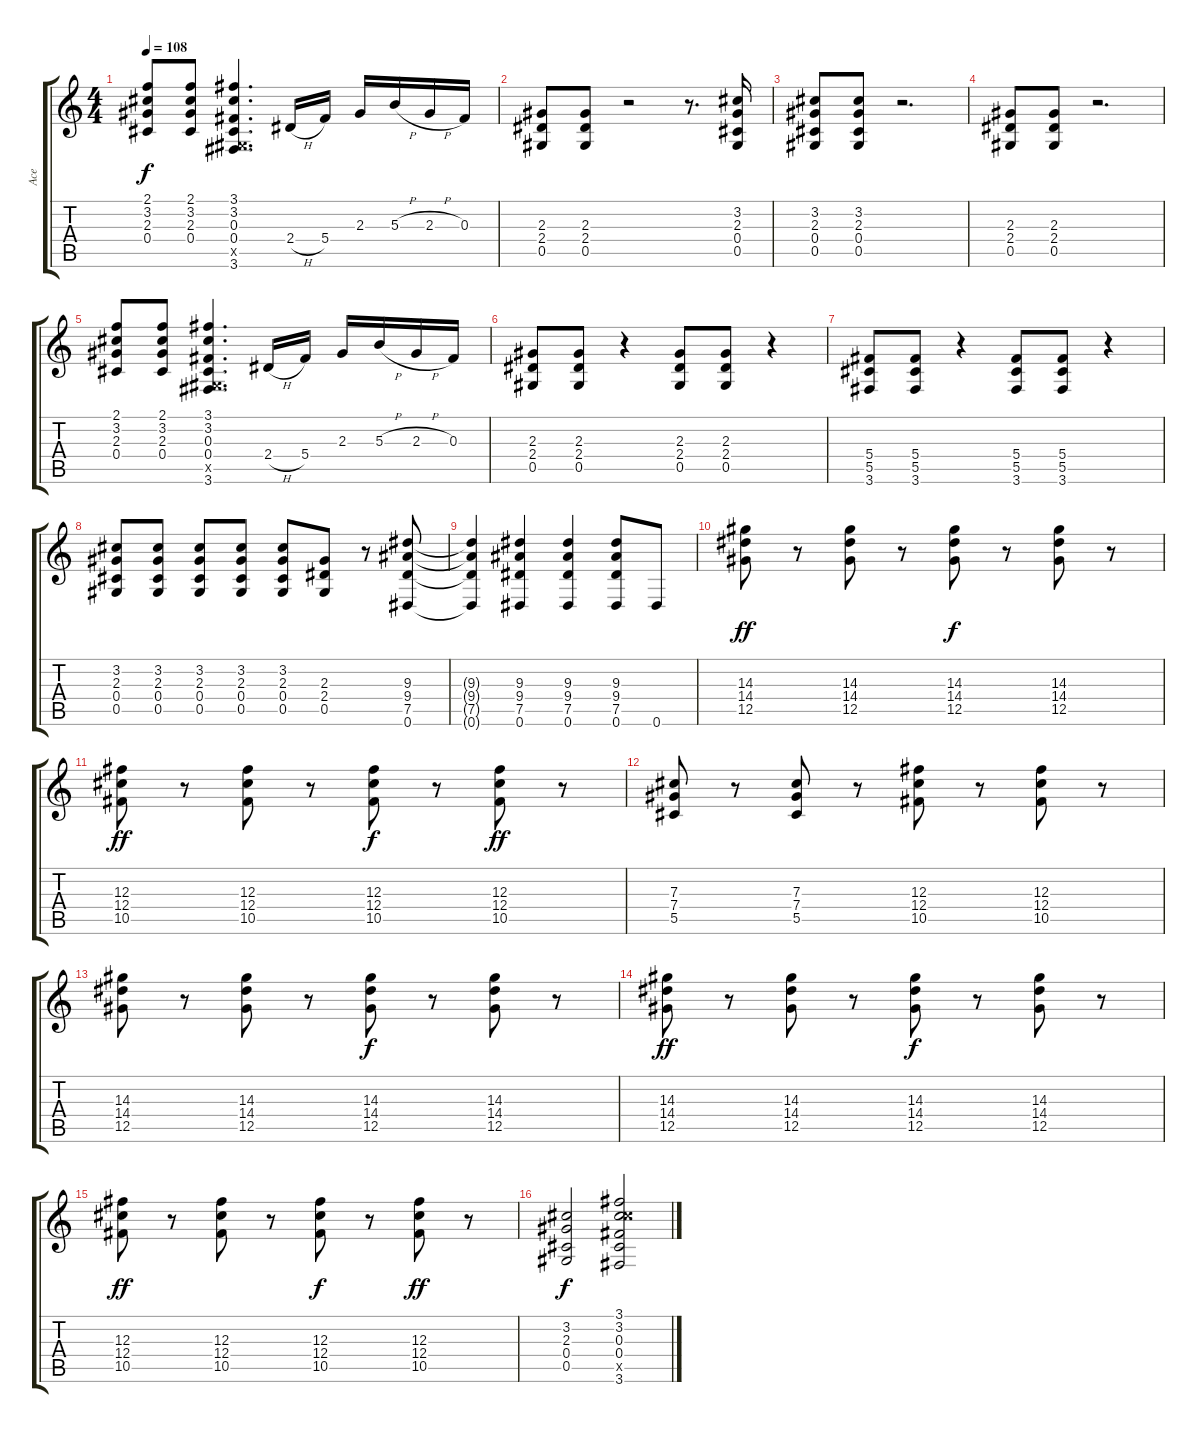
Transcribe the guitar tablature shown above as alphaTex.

\track ("Ace" "Ace") {instrument distortionguitar}
\staff {score tabs}
\tuning (Eb4 Bb3 Gb3 Db3 Ab2 Eb2) {hide}
\ts (4 4)
\tempo 108
\clef g2
\ks c
(2.1 3.2 2.3 0.4).8{dy f} (2.1 3.2 2.3 0.4).8 (3.1 3.2 0.3 0.4 0.5{x} 3.6).4{d} 2.4{h}.16 5.4.16 2.3.16 5.3{h}.16 2.3{h}.16 0.3.16 |
(2.3 2.4 0.5).8 (2.3 2.4 0.5).8 r.2 r.8{d} (3.2 2.3 0.4 0.5).16 |
(3.2 2.3 0.4 0.5).8 (3.2 2.3 0.4 0.5).8 r.2{d} |
(2.3 2.4 0.5).8 (2.3 2.4 0.5).8 r.2{d} |
(2.1 3.2 2.3 0.4).8 (2.1 3.2 2.3 0.4).8 (3.1 3.2 0.3 0.4 0.5{x} 3.6).4{d} 2.4{h}.16 5.4.16 2.3.16 5.3{h}.16 2.3{h}.16 0.3.16 |
(2.3 2.4 0.5).8 (2.3 2.4 0.5).8 r.4 (2.3 2.4 0.5).8 (2.3 2.4 0.5).8 r.4 |
(5.4 5.5 3.6).8 (5.4 5.5 3.6).8 r.4 (5.4 5.5 3.6).8 (5.4 5.5 3.6).8 r.4 |
(3.2 2.3 0.4 0.5).8 (3.2 2.3 0.4 0.5).8 (3.2 2.3 0.4 0.5).8 (3.2 2.3 0.4 0.5).8 (3.2 2.3 0.4 0.5).8 (2.3 2.4 0.5).8 r.8 (9.3 9.4 7.5 0.6).8 |
(9.3{t} 9.4{t} 7.5{t} 0.6{t}).4 (9.3 9.4 7.5 0.6).4 (9.3 9.4 7.5 0.6).4 (9.3 9.4 7.5 0.6).8 0.6.8 |
(14.3 14.4 12.5).8{dy ff} r.8 (14.3 14.4 12.5).8 r.8 (14.3 14.4 12.5).8{dy f} r.8 (14.3 14.4 12.5).8 r.8 |
(12.3 12.4 10.5).8{dy ff} r.8 (12.3 12.4 10.5).8 r.8 (12.3 12.4 10.5).8{dy f} r.8 (12.3 12.4 10.5).8{dy ff} r.8 |
(7.3 7.4 5.5).8 r.8 (7.3 7.4 5.5).8 r.8 (12.3 12.4 10.5).8 r.8 (12.3 12.4 10.5).8 r.8 |
(14.3 14.4 12.5).8 r.8 (14.3 14.4 12.5).8 r.8 (14.3 14.4 12.5).8{dy f} r.8 (14.3 14.4 12.5).8 r.8 |
(14.3 14.4 12.5).8{dy ff} r.8 (14.3 14.4 12.5).8 r.8 (14.3 14.4 12.5).8{dy f} r.8 (14.3 14.4 12.5).8 r.8 |
(12.3 12.4 10.5).8{dy ff} r.8 (12.3 12.4 10.5).8 r.8 (12.3 12.4 10.5).8{dy f} r.8 (12.3 12.4 10.5).8{dy ff} r.8 |
(3.2 2.3 0.4 0.5).2{dy f} (3.1 3.2 0.3 0.4 17.5{x} 3.6).2
